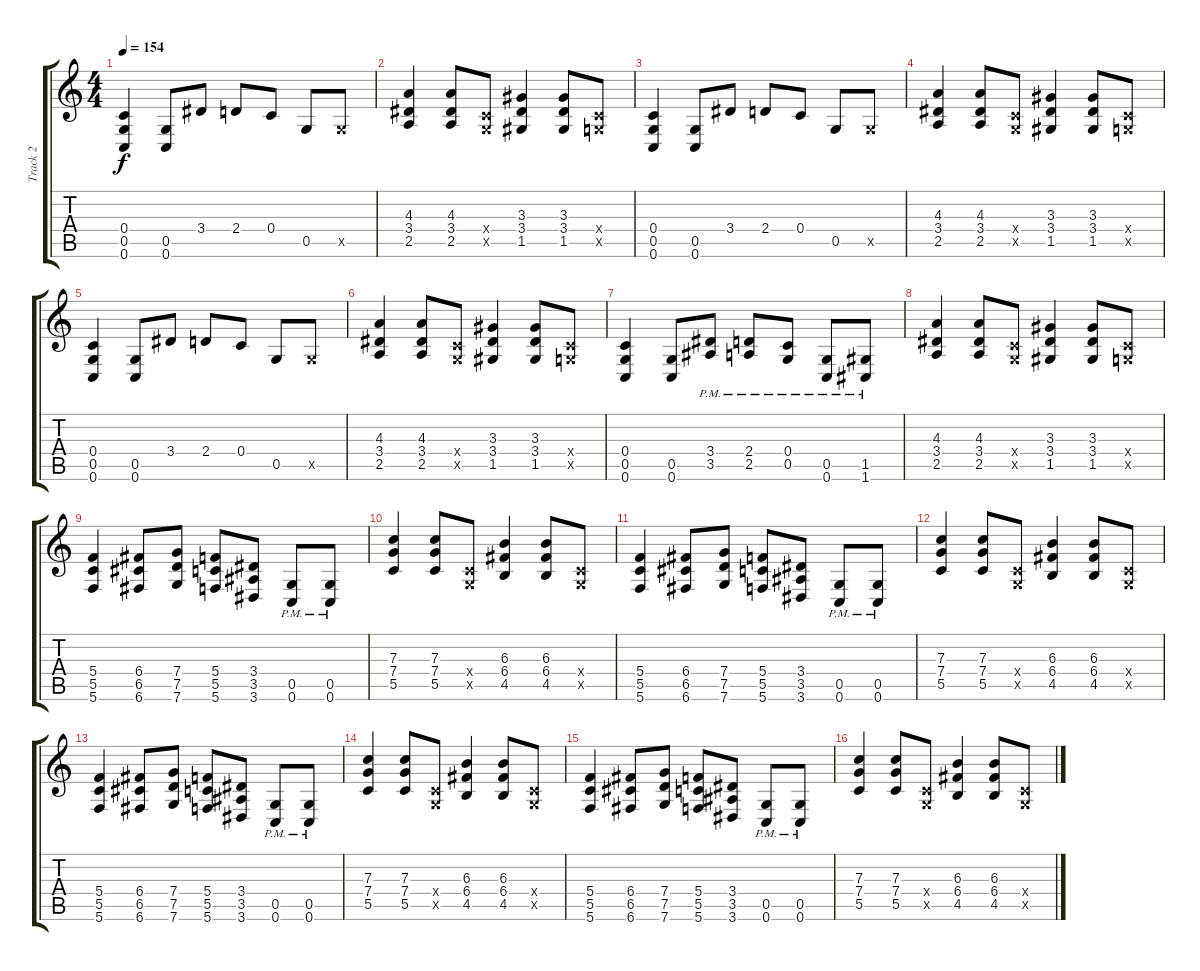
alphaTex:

\track ("Track 2" "Track 2") {instrument distortionguitar}
\staff {score tabs}
\tuning (D4 A3 F3 C3 G2 C2) {hide}
\ts (4 4)
\tempo 154
\clef g2
\ks c
(0.4 0.5 0.6).4{dy f} (0.5 0.6).8 3.4.8 2.4.8 0.4.8 0.5.8 0.5{x}.8 |
(4.3 3.4 2.5).4 (4.3 3.4 2.5).8 (0.4{x} 0.5{x}).8 (3.3 3.4 1.5).4 (3.3 3.4 1.5).8 (0.4{x} 0.5{x}).8 |
(0.4 0.5 0.6).4 (0.5 0.6).8 3.4.8 2.4.8 0.4.8 0.5.8 0.5{x}.8 |
(4.3 3.4 2.5).4 (4.3 3.4 2.5).8 (0.4{x} 0.5{x}).8 (3.3 3.4 1.5).4 (3.3 3.4 1.5).8 (0.4{x} 0.5{x}).8 |
(0.4 0.5 0.6).4 (0.5 0.6).8 3.4.8 2.4.8 0.4.8 0.5.8 0.5{x}.8 |
(4.3 3.4 2.5).4 (4.3 3.4 2.5).8 (0.4{x} 0.5{x}).8 (3.3 3.4 1.5).4 (3.3 3.4 1.5).8 (0.4{x} 0.5{x}).8 |
(0.4 0.5 0.6).4 (0.5 0.6).8 (3.4{pm} 3.5{pm}).8 (2.4{pm} 2.5{pm}).8 (0.4{pm} 0.5{pm}).8 (0.5{pm} 0.6{pm}).8 (1.5{pm} 1.6{pm}).8 |
(4.3 3.4 2.5).4 (4.3 3.4 2.5).8 (0.4{x} 0.5{x}).8 (3.3 3.4 1.5).4 (3.3 3.4 1.5).8 (0.4{x} 0.5{x}).8 |
(5.4 5.5 5.6).4 (6.4 6.5 6.6).8 (7.4 7.5 7.6).8 (5.4 5.5 5.6).8 (3.4 3.5 3.6).8 (0.5{pm} 0.6{pm}).8 (0.5{pm} 0.6{pm}).8 |
(7.3 7.4 5.5).4 (7.3 7.4 5.5).8 (0.4{x} 0.5{x}).8 (6.3 6.4 4.5).4 (6.3 6.4 4.5).8 (0.4{x} 0.5{x}).8 |
(5.4 5.5 5.6).4 (6.4 6.5 6.6).8 (7.4 7.5 7.6).8 (5.4 5.5 5.6).8 (3.4 3.5 3.6).8 (0.5{pm} 0.6{pm}).8 (0.5{pm} 0.6{pm}).8 |
(7.3 7.4 5.5).4 (7.3 7.4 5.5).8 (0.4{x} 0.5{x}).8 (6.3 6.4 4.5).4 (6.3 6.4 4.5).8 (0.4{x} 0.5{x}).8 |
(5.4 5.5 5.6).4 (6.4 6.5 6.6).8 (7.4 7.5 7.6).8 (5.4 5.5 5.6).8 (3.4 3.5 3.6).8 (0.5{pm} 0.6{pm}).8 (0.5{pm} 0.6{pm}).8 |
(7.3 7.4 5.5).4 (7.3 7.4 5.5).8 (0.4{x} 0.5{x}).8 (6.3 6.4 4.5).4 (6.3 6.4 4.5).8 (0.4{x} 0.5{x}).8 |
(5.4 5.5 5.6).4 (6.4 6.5 6.6).8 (7.4 7.5 7.6).8 (5.4 5.5 5.6).8 (3.4 3.5 3.6).8 (0.5{pm} 0.6{pm}).8 (0.5{pm} 0.6{pm}).8 |
(7.3 7.4 5.5).4 (7.3 7.4 5.5).8 (0.4{x} 0.5{x}).8 (6.3 6.4 4.5).4 (6.3 6.4 4.5).8 (0.4{x} 0.5{x}).8
